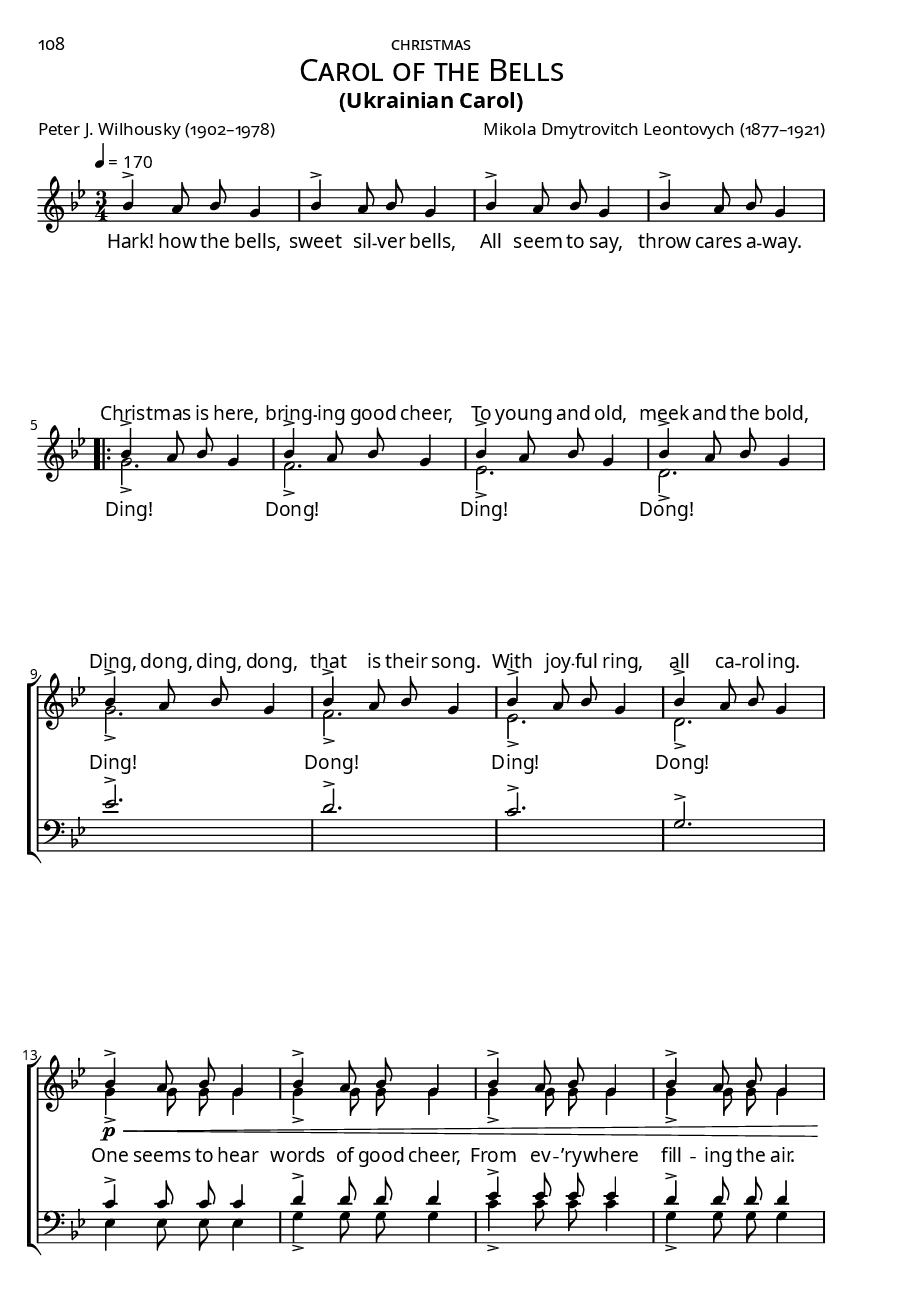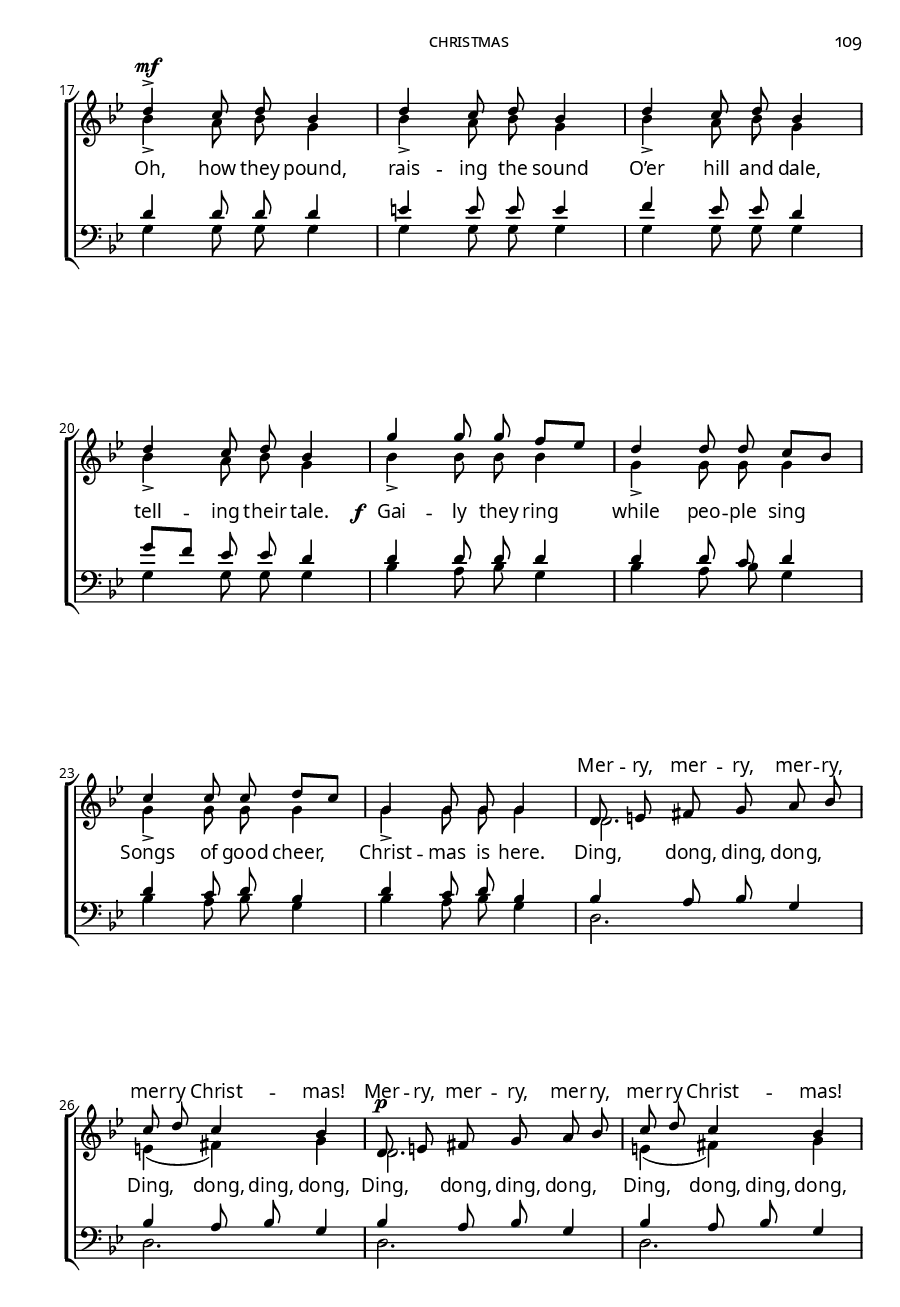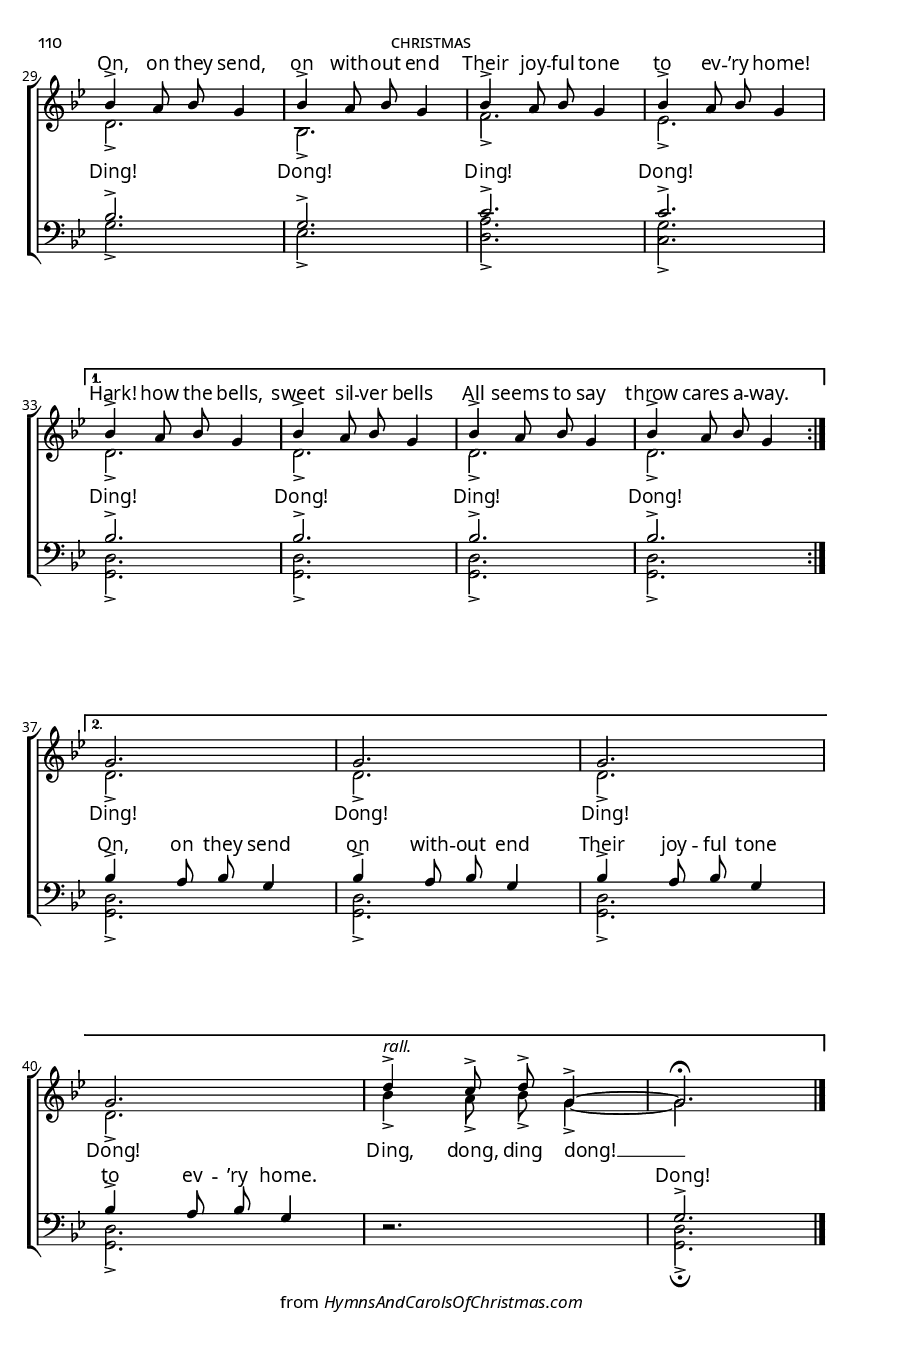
\version "2.14.2"
\include "util.ly"
\header {
  title = \markup{\override #'(font-name . "Garamond Premr Pro Smbd Subh"){ \abs-fontsize #15 \smallCapsOldStyle"Carol of the Bells"}}
  subtitle = \markup{{ \abs-fontsize #10.5 "(Ukrainian Carol)"}}
  poet = \markup\oldStyleNum"Peter J. Wilhousky (1902–1978)"
  composer = \markup\oldStyleNum"Mikola Dmytrovitch Leontovych (1877–1921)"
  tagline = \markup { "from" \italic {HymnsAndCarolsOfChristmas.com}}
}
\paper {
  %print-all-headers = ##f
  paper-height = 9\in
  paper-width = 6\in
  indent = 0\in
  %system-system-spacing = #'((basic-distance . 10) (padding . 0))
  %system-system-spacing =
  %  #'((basic-distance . 0)
  %     (minimum-distance . 0)
  %     (padding . -0.35)
  %     (stretchability . 100))
  ragged-last-bottom = ##f
  ragged-bottom = ##f
  two-sided = ##t
  inner-margin = 0.5\in
  outer-margin = 0.25\in
  top-margin = 0.25\in
  bottom-margin = 0.25\in
  first-page-number = #108
  print-first-page-number = ##t
  headerLine = \markup{ \smallCapsOldStyle"christmas"}
  oddHeaderMarkup = \markup\fill-line{
     \abs-fontsize #8.5
     \combine 
        \fill-line{"" \on-the-fly #print-page-number-check-first
        \oldStylePageNum""
        }
        \fill-line{\headerLine}
  }
  evenHeaderMarkup = \markup {
     \abs-fontsize #8.5
     \combine
        \on-the-fly #print-page-number-check-first
        \oldStylePageNum""
        \fill-line{\headerLine}
  }
}
#(set-global-staff-size 15) \paper{ #(define fonts (make-pango-font-tree "GoudyOlSt BT" "Garamond Premier Pro" "Garamond Premier Pro" (/ 15 20))) }
global = {
  \key bes \major
  \time 3/4
  \autoBeamOff
  \override DynamicLineSpanner #'staff-padding = #0.0
  \override DynamicLineSpanner #'Y-extent = #'(-0.5 . 0.5)
}

sopMusic = \relative c'' {
  \tempo 4 = 170
  bes4-> a8 bes g4 |
  bes4-> a8 bes g4 |
  bes4-> a8 bes g4 |
  bes4-> a8 bes g4 | \break
  \repeat volta 2 {
    
    bes4-> a8 bes g4 |
    bes4-> a8 bes g4 |
    bes4-> a8 bes g4 |
    bes4-> a8 bes g4 | \break
    
    bes4-> a8 bes g4 |
    bes4-> a8 bes g4 |
    bes4-> a8 bes g4 |
    bes4-> a8 bes g4 | \break
    
    bes4->\p\< a8 bes g4
    bes4-> a8 bes g4 |
    bes4-> a8 bes g4 |
    bes4-> a8 bes g4 |
    
    d'4->^\mf c8 d bes4 |
    d4 c8 d bes4 |
    d4 c8 d bes4 |
    d4 c8 d bes4 |
    
    % 4th System
    g'4 g8 g f[ ees] |
    d4 d8 d c[ bes] |
    c4 c8 c d[ c] |
    
    g4 g8 g g4 |
    d8 e fis g a bes |
    c d c4 bes |
    
    d,8^\p e fis g a bes |
    c d c4 bes |
    
    %third page
    bes4-> a8 bes g4 |
    bes4-> a8 bes g4 |
    bes4-> a8 bes g4 |
    bes4-> a8 bes g4 |
  }
  \alternative {
    {
      bes4-> a8 bes g4 | 
      bes4-> a8 bes g4 | 
      bes4-> a8 bes g4 | 
      bes4-> a8 bes g4 | \break
    }
    {
      g2. |
      g |
      g |
      g |
      d'4->^\markup\italic"rall." c8-> d-> g,4->~ |
      g2.\fermata \bar "|."
    }
  }
}
sopWordsBelow = \lyricmode {
  Hark! how the bells, sweet sil -- ver bells,
  All seem to say, throw cares a -- way.
  
}
sopWords = \lyricmode {
  \repeat unfold 16 { \skip 1 }
  Christ -- mas is here, bring -- ing good cheer,
  To young and old, meek and the bold,
  
  Ding, dong, ding, dong, that is their song.
  With joy -- ful ring, all ca -- rol -- ing.
  
  \repeat unfold 48 { \skip 1}
  Mer -- ry, mer -- ry, mer -- ry, mer -- ry Christ -- mas!
  Mer -- ry, mer -- ry, mer -- ry, mer -- ry Christ -- mas!
  
  On, on they send, on with -- out end
  Their joy -- ful tone to ev -- ’ry home!
  
  Hark! how the bells, sweet sil -- ver bells
  All seems to say throw cares a -- way.
}

altoMusic = \relative c'' {
  s2.*4 |
  
  \repeat volta 2 {  
    g2.-> |
    f-> |
    ees-> |
    d-> |
    
    g2.-> |
    f-> |
    ees-> |
    d-> |
    
    g4-> g8 g g4 |
    g4-> g8 g g4 |
    g4-> g8 g g4 |
    g4-> g8 g g4 |
    
    bes4-> a8 bes g4 |
    bes4-> a8 bes g4 |
    bes4-> a8 bes g4 |
    bes4-> a8 bes g4 |
    
    %third system
    bes4-> bes8 bes bes4 |
    g4-> g8 g g4 |
    g4-> g8 g g4 |
    g4-> g8 g g4 |
    
    d2. |
    e4( fis) g |
    
    d2. |
    e4( fis) g |
    
    %page3
    d2.-> |
    bes-> |
    f'-> |
    ees-> |
  }
  
  \alternative {
    {
      d-> |
      d-> |
      d-> |
      d-> |
    }
    
    {
      d-> |
      d-> |
      d-> |
      d-> |
      bes'4-> a8-> bes-> g4->~ |
      g2. \bar "|."
    }
  }
}
altoWords = {
  \lyricmode {
    Ding! Dong! Ding! Dong!
    \dropLyricsV
    Ding! Dong! Ding! Dong!
    
    \set associatedVoice = "sopranos"
    One seems to hear words of good cheer,
    From ev -- ’ry -- where fill -- ing the air.
    
    Oh, how they pound, rais -- ing the sound
    O’er hill and dale, tell -- ing their tale.
    \unset associatedVoice
  }
  \set stanza = \markup\dynamic"f "
  \lyricmode{
    Gai -- ly they ring while peo -- ple sing
    Songs of good cheer, Christ -- mas is \set associatedVoice = "tenors"
    here.
    
    Ding, dong, ding, dong,
    Ding, dong, ding, dong,
    Ding, dong, ding, dong,
    Ding, dong, ding, dong,
    \unset associatedVoice
    Ding! Dong!
    Ding! Dong!
    
    Ding! Dong!
    Ding! Dong!
    
    \raiseLyrics
    Ding! Dong!
    Ding! Dong!
    Ding, dong, ding dong! __
  }
}
tenorMusic = \relative c' {
  s2.*4 |
  
  \repeat volta 2 {
    s2.*4
    
    ees2.-> |
    d-> |
    c-> |
    g-> |
    
    c4-> c8 c c4 |
    d4-> d8 d d4 |
    ees4-> ees8 ees ees4 |
    d4-> d8 d d4 |
    
    d4 d8 d d4 |
    e4 e8 e e4 |
    f4 ees8\noBeam ees d4 |
    g8[ f] ees8 ees d4 |
    
    %third system
    d4 d8 d d4 |
    d4 d8 c d4 |
    d4 c8 d bes4 |
    d4 c8 d bes4 |
    
    bes4 a8 bes g4 |
    bes4 a8 bes g4 |
    bes4 a8 bes g4 |
    bes4 a8 bes g4 |
    
    %page3
    bes2.-> |
    g-> |
    c-> |
    c-> |
  }
  \alternative {
    {
      bes-> |
      bes-> |
      bes-> |
      bes-> |
    }
    
    {
      bes4-> a8 bes g4 |
      bes4-> a8 bes g4 |
      bes4-> a8 bes g4 |
      bes4-> a8 bes g4 |
      
      s2. |
      g2.-> \bar "|."
    }
  }
}
tenorWords = \lyricmode {
  \repeat unfold 76 {\skip 1}
  On, on they send on with -- out end
  Their joy -- ful tone to ev -- ’ry home.
  
  Dong!
}

bassMusic = \relative c {
  s2.*4 |
  
  \repeat volta 2 {
    s2.*8
    
    ees4 ees8 ees8 ees4 |
    g4-> g8 g g4 |
    c4-> c8 c c4 |
    g4-> g8 g g4 |
    
    g4 g8 g g4 |
    g4 g8 g g4 |
    g4 g8 g g4 |
    g4 g8 g g4 |
    
    %third system
    bes4 a8 bes g4 |
    bes4 a8 bes g4 |
    bes4 a8 bes g4 |
    bes4 a8 bes g4 |
    
    d2. |
    d |
    d |
    d |
    
    %page3
    g2.-> |
    ees-> |
    <d a'>-> |
    <c g'>-> |
  }
  \alternative {
    {
      <g d'>-> |
      q-> |
      q-> |
      q-> |
    }
    {
      q-> |
      q-> |
      q-> |
      q-> |
    
      d'\rest |
      q->\fermata \bar "|."
    }
  }
}
bassWords = \lyricmode {
  \repeat unfold 52 { \skip 1 }

  \repeat unfold 4 { \skip 1 }
}

pianoRH = \relative c' {
  
}
pianoLH = \relative c' {
  
}

\score {
  <<
   \new ChoirStaff <<
    \new Staff = women <<
      \new Voice = "sopranos" { \voiceOne << \global \sopMusic >> }
      \new Voice = "altos" { \voiceTwo << \global \altoMusic >> }
    >>
   \new Staff = men <<
      \clef bass
      \new Voice = "tenors" { \voiceOne << \global \tenorMusic >> }
      \new Voice = "basses" { \voiceTwo << \global \bassMusic >> }
    >>
    \new Lyrics \with { alignAboveContext = #"women" \override VerticalAxisGroup #'nonstaff-relatedstaff-spacing = #'((basic-distance . 1))} \lyricsto "sopranos" \sopWords
    \new Lyrics = "altos"  \with { alignBelowContext = #"women" } \lyricsto "altos" \altoWords
    \context Lyrics = "altos" \lyricsto "sopranos" \sopWordsBelow
    \new Lyrics \with { alignAboveContext = #"men" \override VerticalAxisGroup #'nonstaff-relatedstaff-spacing = #'((basic-distance . 1))} \lyricsto "tenors" \tenorWords
    \new Lyrics \with { alignBelowContext = #"men" \override VerticalAxisGroup #'nonstaff-relatedstaff-spacing = #'((basic-distance . 1))} \lyricsto "basses" \bassWords
  >>
%    \new PianoStaff << \new Staff { \new Voice { \pianoRH } } \new Staff { \clef "bass" \pianoLH } >>
  >>
  \layout {
    \context {
      \Score
      %\override SpacingSpanner #'base-shortest-duration = #(ly:make-moment 1 8)
      %\override SpacingSpanner #'common-shortest-duration = #(ly:make-moment 1 4)
    }
    \context {
      % Remove all empty staves
      \Staff \RemoveEmptyStaves \override VerticalAxisGroup #'remove-first = ##t
    }
    \context {
      \Lyrics
      \override LyricText #'X-offset = #center-on-word
    }
  }
  
}

\score {
  \unfoldRepeats

  <<
   \new ChoirStaff <<
    \new Staff = women <<
      \new Voice = "sopranos" { \voiceOne << \global \sopMusic >> }
      \new Voice = "altos" { \voiceTwo << \global \altoMusic >> }
    >>
   \new Staff = men <<
      \clef bass
      \new Voice = "tenors" { \voiceOne << \global \tenorMusic >> }
      \new Voice = "basses" { \voiceTwo << \global \bassMusic >> }
    >>
    \new Lyrics \with { alignAboveContext = #"women" \override VerticalAxisGroup #'nonstaff-relatedstaff-spacing = #'((basic-distance . 1))} \lyricsto "sopranos" \sopWords
    \new Lyrics = "altos"  \with { alignBelowContext = #"women" } \lyricsto "altos" \altoWords
    \context Lyrics = "altos" \lyricsto "sopranos" \sopWordsBelow
    \new Lyrics \with { alignAboveContext = #"men" \override VerticalAxisGroup #'nonstaff-relatedstaff-spacing = #'((basic-distance . 1))} \lyricsto "tenors" \tenorWords
    \new Lyrics \with { alignBelowContext = #"men" \override VerticalAxisGroup #'nonstaff-relatedstaff-spacing = #'((basic-distance . 1))} \lyricsto "basses" \bassWords
  >>
%    \new PianoStaff << \new Staff { \new Voice { \pianoRH } } \new Staff { \clef "bass" \pianoLH } >>
  >>
  
  \midi {
    \tempo 4 = 170
    \set Staff.midiInstrument = "flute"
  
    \context {
      \Voice
      \remove "Dynamic_performer"
    }
  }
}

